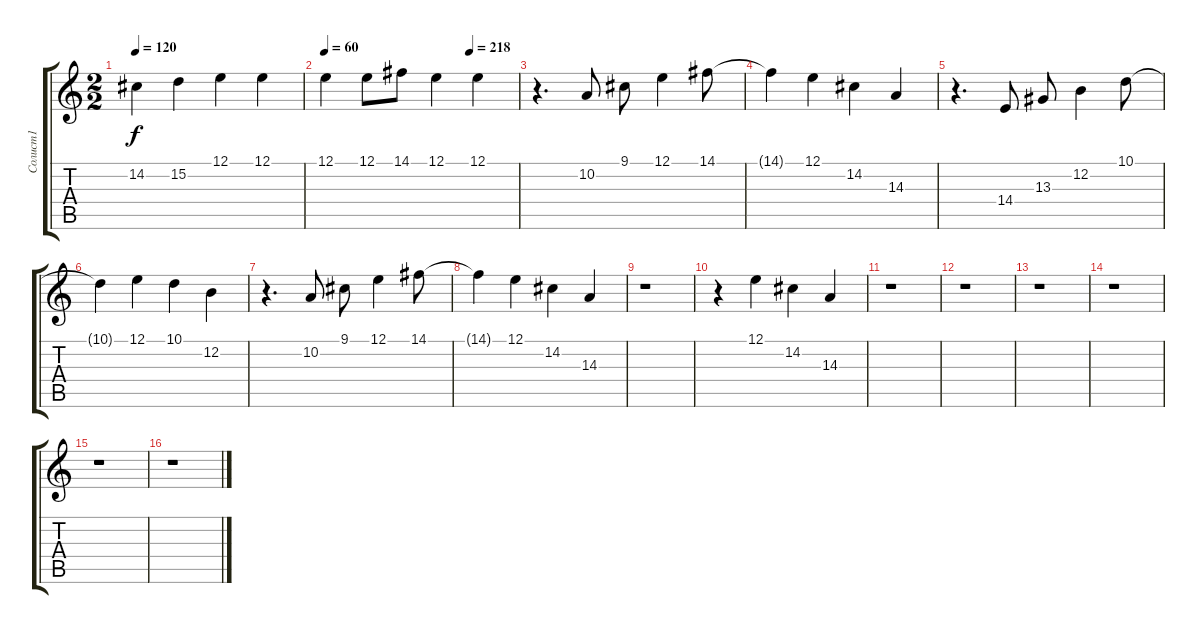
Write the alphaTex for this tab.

\track ("Солист1" "Солист1") {instrument acousticgrandpiano}
\staff {score tabs}
\tuning (E4 B3 G3 D3 A2 E2) {hide}
\ts (2 2)
\tempo 120
\clef g2
\ks c
14.2.4{dy f} 15.2.4 12.1.4 12.1.4 |
\tempo 60
\tempo (218 0.75)
12.1.4 12.1.8 14.1.8 12.1.4 12.1.4 |
r.4{d} 10.2.8 9.1.8 12.1.4 14.1.8 |
14.1{t}.4 12.1.4 14.2.4 14.3.4 |
r.4{d} 14.4.8 13.3.8 12.2.4 10.1.8 |
10.1{t}.4 12.1.4 10.1.4 12.2.4 |
r.4{d} 10.2.8 9.1.8 12.1.4 14.1.8 |
14.1{t}.4 12.1.4 14.2.4 14.3.4 |
r.1 |
r.4 12.1.4 14.2.4 14.3.4 |
r.1 |
r.1 |
r.1 |
r.1 |
r.1 |
r.1
